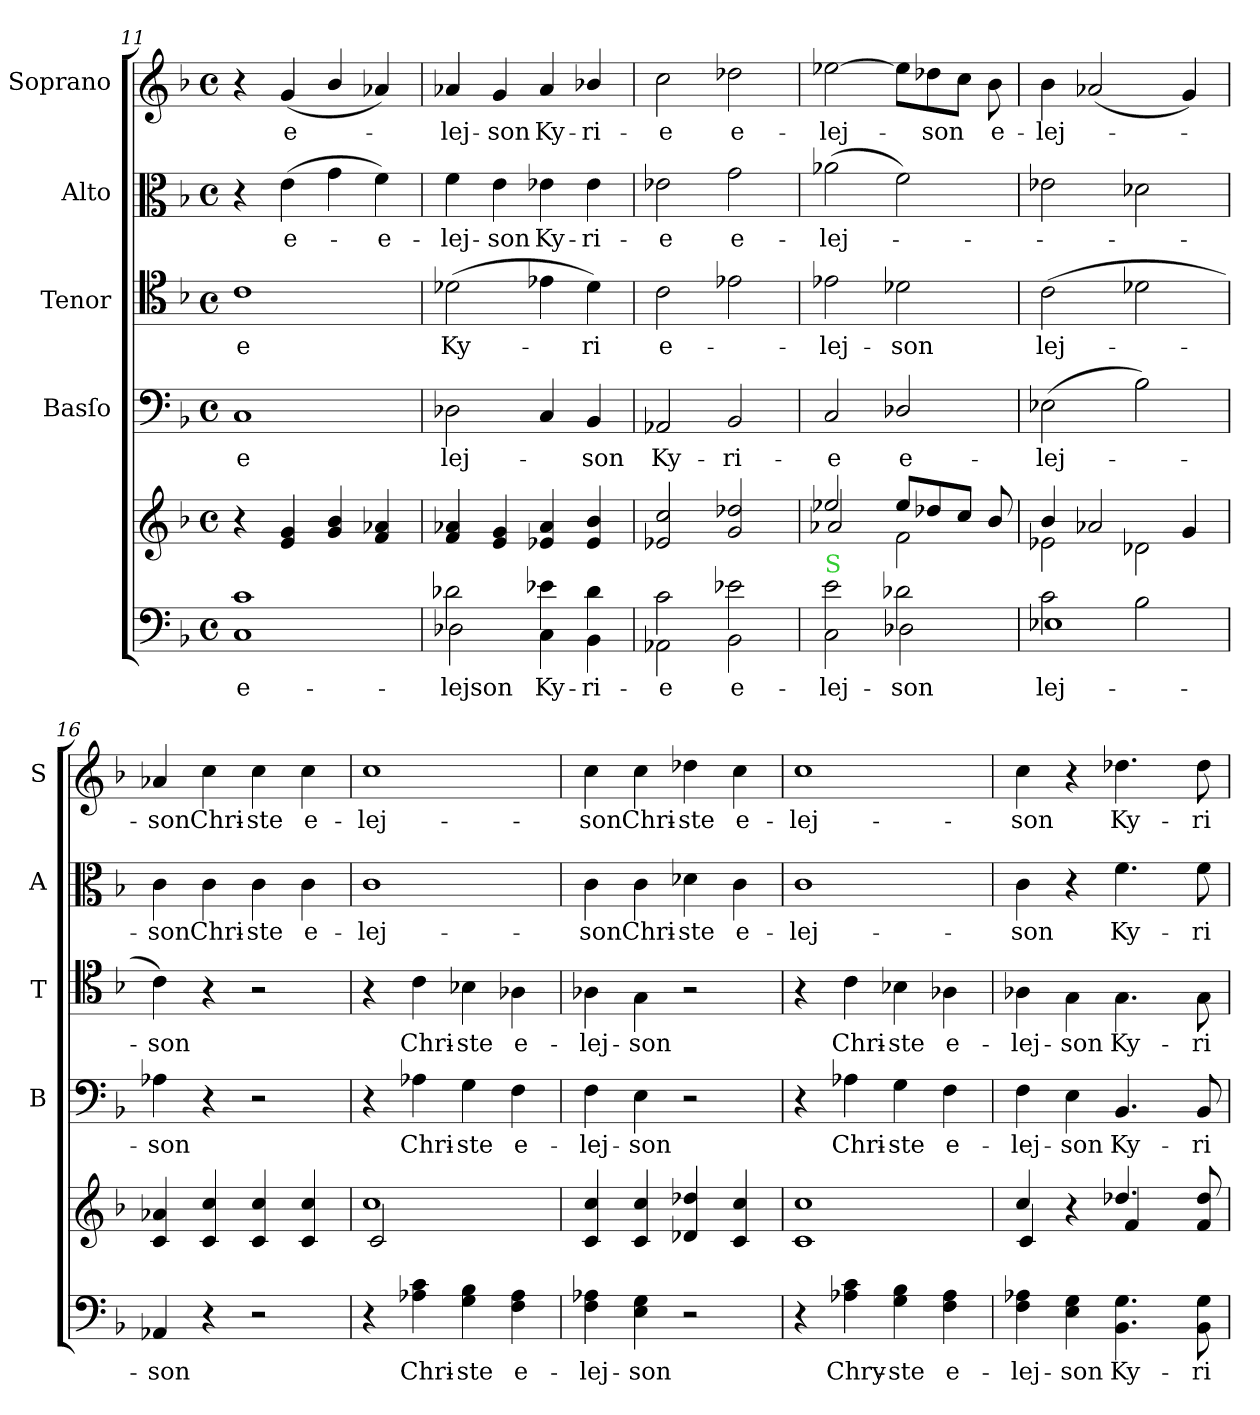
**kern	**text	**kern	**kern	**text	**kern	**text	**kern	**text	**kern	**text
*part6	*part6	*part5	*part4	*part4	*part3	*part3	*part2	*part2	*part1	*part1
*staff6	*staff6	*staff5	*staff4	*staff4	*staff3	*staff3	*staff2	*staff2	*staff1	*staff1
*	*	*	*I"Basſo	*	*I"Tenor	*	*I"Alto	*	*I"Soprano	*
*	*	*	*I'B	*	*I'T	*	*I'A	*	*I'S	*
*clefF4	*	*clefG2	*clefF4	*	*clefC4	*	*clefC3	*	*clefG2	*
*k[b-]	*	*k[b-]	*k[b-]	*	*k[b-]	*	*k[b-]	*	*k[b-]	*
*M4/4	*	*M4/4	*M4/4	*	*M4/4	*	*M4/4	*	*M4/4	*
*met(c)	*	*met(c)	*met(c)	*	*met(c)	*	*met(c)	*	*met(c)	*
=11	=11	=11	=11	=11	=11	=11	=11	=11	=11	=11
*^	*	*	*	*	*	*	*	*	*	*
1c/	1C\	e-	4r	1C/	-e	1c\	-e	4r	.	4r	.
.	.	.	4e/ 4g/	.	.	.	.	(4e\	e-	(4g/	e-
.	.	.	4g/ 4b-/	.	.	.	.	4g\	.	4b-/	.
.	.	.	4f/ 4a-X/	.	.	.	.	4f\)	-e-	4a-X/)	.
=12	=12	=12	=12	=12	=12	=12	=12	=12	=12	=12	=12
2d-X\	2D-X\	-lejson	4f/ 4a-X/	2D-X\	lej-	(2d-X\	Ky-	4f\	-lej-	4a-X/	-lej-
.	.	.	4e/ 4g/	.	.	.	.	4e\	-son	4g/	-son
4e-X\	4C\	Ky-	4e-X/ 4a-/	4C/	.	4e-X\	.	4e-X\	Ky-	4a-/	Ky-
4d-\	4BB-\	-ri-	4e-/ 4b-/	4BB-/	-son	4d-\)	-ri	4e-\	-ri-	4b-X/	-ri-
=13	=13	=13	=13	=13	=13	=13	=13	=13	=13	=13	=13
2c\	2AA-X\	-e	2e-X/ 2cc/	2AA-X/	Ky-	2c\	e-	2e-X\	-e	2cc\	-e
2e-X\	2BB-\	e-	2g/ 2dd-X/	2BB-/	-ri-	2e-X\	.	2g\	e-	2dd-X\	e-
=14	=14	=14	=14	=14	=14	=14	=14	=14	=14	=14	=14
*	*	*	*^	*	*	*	*	*	*	*	*
!LO:TX:a:color=limegreen:t=S	!	!	!	!	!	!	!	!	!	!	!	!
2e\	2C\	-lej-	2ee-X/	2a-X/	2C/	-e	2e-X\	-lej-	(2a-X\	-lej-	[2ee-X\	-lej-
2d-X\	2D-X\	-son	8ee-/L	2f\	2D-X/	e-	2d-X\	-son	2f\)	.	8ee-\L]	.
.	.	.	8dd-X/	.	.	.	.	.	.	.	8dd-X\	-son
.	.	.	8cc/J	.	.	.	.	.	.	.	8cc\J	.
.	.	.	8b-/	.	.	.	.	.	.	.	8b-\	e-
=15	=15	=15	=15	=15	=15	=15	=15	=15	=15	=15	=15	=15
2c\	1E-X\	lej-	4b-/	2e-X\	(2E-X\	-lej-	(2c\	lej-	2e-X\	.	4b-\	-lej-
.	.	.	2a-X/	.	.	.	.	.	.	.	(2a-X/	.
2B-\	.	.	.	2d-X\	2B-\)	.	2d-X\	.	2d-X\	.	.	.
.	.	.	4g/	.	.	.	.	.	.	.	4g/)	.
*v	*v	*	*	*	*	*	*	*	*	*	*	*
*	*	*v	*v	*	*	*	*	*	*	*	*
=16	=16	=16	=16	=16	=16	=16	=16	=16	=16	=16
4AA-X/	-son	4c/ 4a-X/	4A-X\	-son	4c\)	-son	4c\	-son	4a-X/	-son
4r	.	4c/ 4cc/	4r	.	4r	.	4c\	Chri-	4cc\	Chri-
2r	.	4c/ 4cc/	2r	.	2r	.	4c\	-ste	4cc\	-ste
.	.	4c/ 4cc/	.	.	.	.	4c\	e-	4cc\	e-
=17	=17	=17	=17	=17	=17	=17	=17	=17	=17	=17
*	*	*^	*	*	*	*	*	*	*	*
4r	.	1cc/	2c/	4r	.	4r	.	1c\	-lej-	1cc\	-lej-
4A-X\ 4c\	Chri-	.	.	4A-X\	Chri-	4c\	Chri-	.	.	.	.
4G\ 4B-\	-ste	.	2ryy	4G\	-ste	4B-X\	-ste	.	.	.	.
4F\ 4A-\	e-	.	.	4F\	e-	4A-X\	e-	.	.	.	.
*	*	*v	*v	*	*	*	*	*	*	*	*
=18	=18	=18	=18	=18	=18	=18	=18	=18	=18	=18
4F\ 4A-X\	-lej-	4c/ 4cc/	4F\	-lej-	4A-X\	-lej-	4c\	-son	4cc\	-son
4E\ 4G\	-son	4c/ 4cc/	4E\	-son	4G\	-son	4c\	Chri-	4cc\	Chri-
2r	.	4d-X/ 4dd-X/	2r	.	2r	.	4d-X\	-ste	4dd-X\	-ste
.	.	4c/ 4cc/	.	.	.	.	4c\	e-	4cc\	e-
=19	=19	=19	=19	=19	=19	=19	=19	=19	=19	=19
4r	.	1c/ 1cc/	4r	.	4r	.	1c\	-lej-	1cc\	-lej-
4A-X\ 4c\	Chry-	.	4A-X\	Chri-	4c\	Chri-	.	.	.	.
4G\ 4B-\	-ste	.	4G\	-ste	4B-X\	-ste	.	.	.	.
4F\ 4A-\	e-	.	4F\	e-	4A-X\	e-	.	.	.	.
=20	=20	=20	=20	=20	=20	=20	=20	=20	=20	=20
*	*	*^	*	*	*	*	*	*	*	*
4F\ 4A-X\	-lej-	4cc/	4c/	4F\	-lej-	4A-X\	-lej-	4c\	-son	4cc\	-son
4E\ 4G\	-son	4r	4ryy	4E\	-son	4G\	-son	4r	.	4r	.
4.BB-\ 4.G\	Ky-	4.dd-X/	4f/	4.BB-/	Ky-	4.G\	Ky-	4.f\	Ky-	4.dd-X\	Ky-
.	.	.	4ryy	.	.	.	.	.	.	.	.
8BB-\ 8G\	-ri-	8f/ 8dd-/	.	8BB-/	-ri-	8G\	-ri-	8f\	-ri-	8dd-\	-ri-
*	*	*v	*v	*	*	*	*	*	*	*	*
=	=	=	=	=	=	=	=	=	=	=
*-	*-	*-	*-	*-	*-	*-	*-	*-	*-	*-
